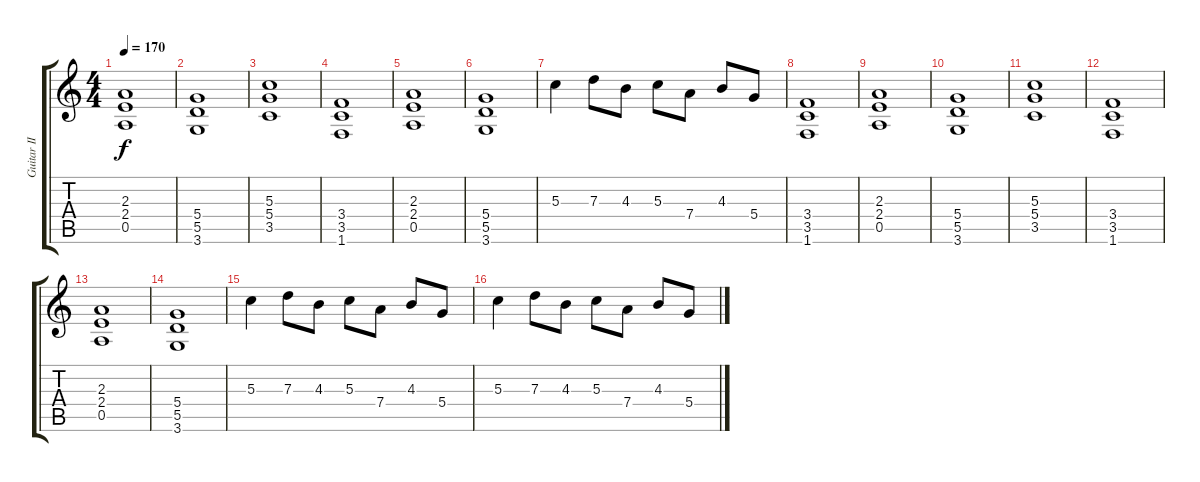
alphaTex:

\track ("Guitar II" "Guitar II") {instrument distortionguitar}
\staff {score tabs}
\tuning (E4 B3 G3 D3 A2 E2) {hide}
\ts (4 4)
\tempo 170
\clef g2
\ks c
(2.3 2.4 0.5).1{dy f} |
(5.4 5.5 3.6).1 |
(5.3 5.4 3.5).1 |
(3.4 3.5 1.6).1 |
(2.3 2.4 0.5).1 |
(5.4 5.5 3.6).1 |
5.3.4 7.3.8 4.3.8 5.3.8 7.4.8 4.3.8 5.4.8 |
(3.4 3.5 1.6).1 |
(2.3 2.4 0.5).1 |
(5.4 5.5 3.6).1 |
(5.3 5.4 3.5).1 |
(3.4 3.5 1.6).1 |
(2.3 2.4 0.5).1 |
(5.4 5.5 3.6).1 |
5.3.4 7.3.8 4.3.8 5.3.8 7.4.8 4.3.8 5.4.8 |
5.3.4 7.3.8 4.3.8 5.3.8 7.4.8 4.3.8 5.4.8
